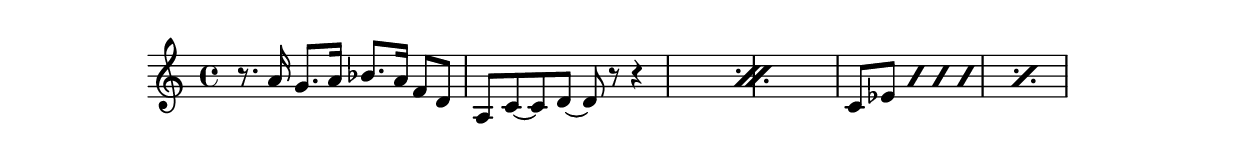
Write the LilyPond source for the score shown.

\version "1.9.8"
\header {
texidoc = "Measure  repeats are supported, and may be nested with beat repeats."
}
	
\score { \notes \relative c'' \context Voice { \time 4/4
   % riff
   \repeat "percent" 2 { r8. a16 g8. a16 bes8. a16 f8 d |  a c8 ~ c8 d8 ~ d8 r8 r4 }
   
   \repeat "percent" 2 { \repeat "percent" 4 { c8 es } }   
  }
}

